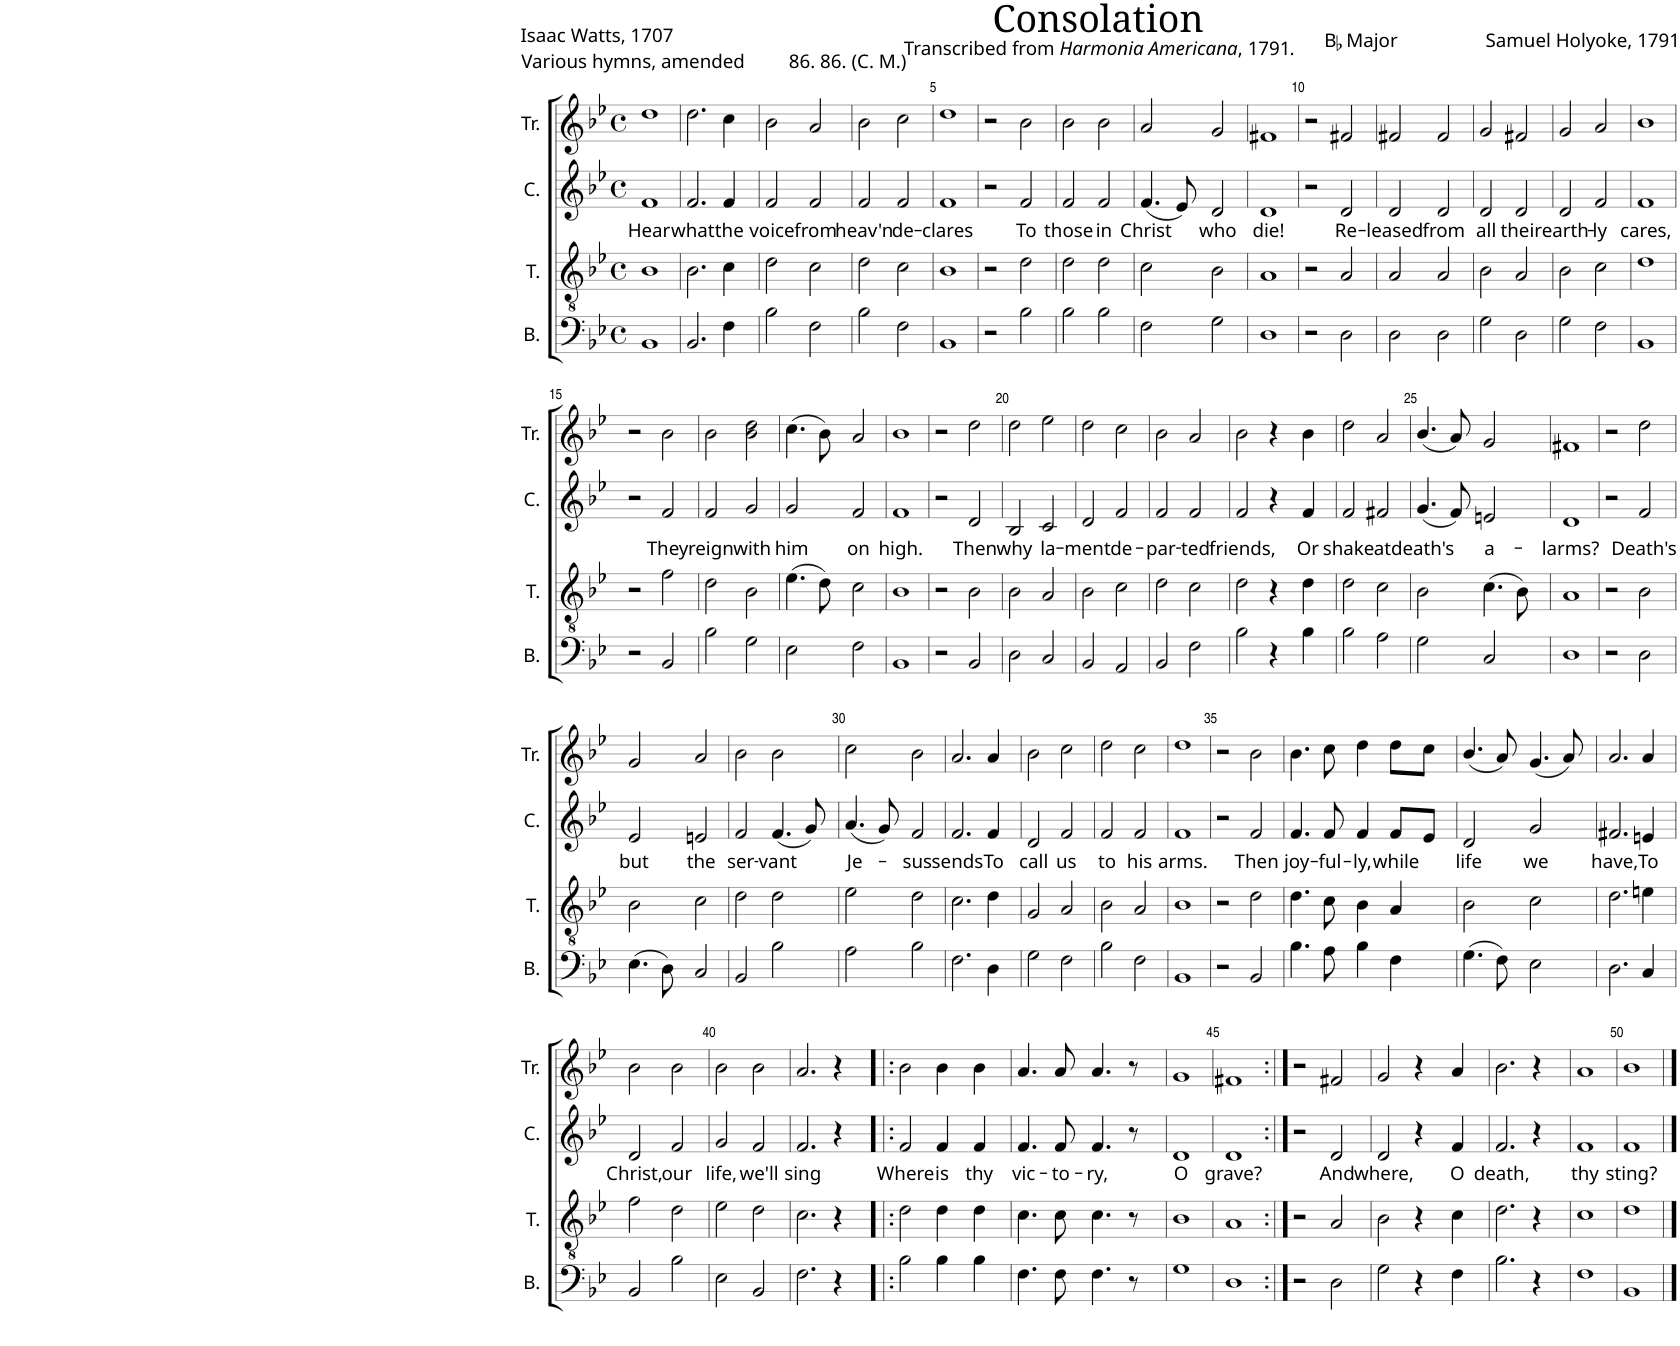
**kern	**kern	**kern	**text	**kern
*part4	*part3	*part2	*part2	*part1
*staff4	*staff3	*staff2	*staff2	*staff1
*I"B.	*I"T.	*I"C.	*	*I"Tr.
*I'B.	*I'T.	*I'C.	*	*I'Tr.
*clefF4	*clefGv2	*clefG2	*	*clefG2
*k[b-e-]	*k[b-e-]	*k[b-e-]	*	*k[b-e-]
*M4/4	*M4/4	*M4/4	*	*M4/4
*met(c)	*met(c)	*met(c)	*	*met(c)
=1	=1	=1	=1	=1
!	!	!	!LO:LY:b	!
1BB-	1B-	1f	Hear	1dd
=2	=2	=2	=2	=2
!	!	!	!LO:LY:b	!
2.BB-/	2.B-\	2.f/	what	2.dd\
!	!	!	!LO:LY:b	!
4F\	4c\	4f/	the	4cc\
=3	=3	=3	=3	=3
!	!	!	!LO:LY:b	!
2B-\	2d\	2f/	voice	2b-\
!	!	!	!LO:LY:b	!
2F\	2c\	2f/	from	2a/
=4	=4	=4	=4	=4
!	!	!	!LO:LY:b	!
2B-\	2d\	2f/	heav'n	2b-\
!	!	!	!LO:LY:b	!
2F\	2c\	2f/	de-	2cc\
=5	=5	=5	=5	=5
!	!	!	!LO:LY:b	!
1BB-	1B-	1f	-clares	1dd
=6	=6	=6	=6	=6
2r	2r	2r	.	2r
!	!	!	!LO:LY:b	!
2B-\	2d\	2f/	To	2b-\
=7	=7	=7	=7	=7
!	!	!	!LO:LY:b	!
2B-\	2d\	2f/	those	2b-\
!	!	!	!LO:LY:b	!
2B-\	2d\	2f/	in	2b-\
=8	=8	=8	=8	=8
!	!	!	!LO:LY:b	!
2F\	2c\	(4.f/	Christ	2a/
.	.	8e-/)	.	.
!	!	!	!LO:LY:b	!
2G\	2B-\	2d/	who	2g/
=9	=9	=9	=9	=9
!	!	!	!LO:LY:b	!
1D	1A	1d	die!	1f#X
=10	=10	=10	=10	=10
2r	2r	2r	.	2r
!	!	!	!LO:LY:b	!
2D\	2A/	2d/	Re-	2f#X/
=11	=11	=11	=11	=11
!	!	!	!LO:LY:b	!
2D\	2A/	2d/	-leased	2f#X/
!	!	!	!LO:LY:b	!
2D\	2A/	2d/	from	2f#/
=12	=12	=12	=12	=12
!	!	!	!LO:LY:b	!
2G\	2B-\	2d/	all	2g/
!	!	!	!LO:LY:b	!
2D\	2A/	2d/	their	2f#X/
=13	=13	=13	=13	=13
!	!	!	!LO:LY:b	!
2G\	2B-\	2d/	earth-	2g/
!	!	!	!LO:LY:b	!
2F\	2c\	2f/	-ly	2a/
=14	=14	=14	=14	=14
!	!	!	!LO:LY:b	!
1BB-	1d	1f	cares,	1b-
!!LO:LB:g=z
=15	=15	=15	=15	=15
2r	2r	2r	.	2r
!	!	!	!LO:LY:b	!
2BB-/	2f\	2f/	They	2b-\
=16	=16	=16	=16	=16
!	!	!	!LO:LY:b	!
2B-\	2d\	2f/	reign	2b-\
!	!	!	!LO:LY:b	!
2G\	2B-\	2g/	with	2b-\ 2dd\
=17	=17	=17	=17	=17
!	!	!	!LO:LY:b	!
2E-\	(4.e-\	2g/	him	(4.cc\
.	8d\)	.	.	8b-\)
!	!	!	!LO:LY:b	!
2F\	2c\	2f/	on	2a/
=18	=18	=18	=18	=18
!	!	!	!LO:LY:b	!
1BB-	1B-	1f	high.	1b-
=19	=19	=19	=19	=19
2r	2r	2r	.	2r
!	!	!	!LO:LY:b	!
2BB-/	2B-\	2d/	Then	2dd\
=20	=20	=20	=20	=20
!	!	!	!LO:LY:b	!
2D\	2B-\	2B-/	why	2dd\
!	!	!	!LO:LY:b	!
2C/	2A/	2c/	la-	2ee-\
=21	=21	=21	=21	=21
!	!	!	!LO:LY:b	!
2BB-/	2B-\	2d/	-ment	2dd\
!	!	!	!LO:LY:b	!
2AA/	2c\	2f/	de-	2cc\
=22	=22	=22	=22	=22
!	!	!	!LO:LY:b	!
2BB-/	2d\	2f/	-par-	2b-\
!	!	!	!LO:LY:b	!
2F\	2c\	2f/	-ted	2a/
=23	=23	=23	=23	=23
!	!	!	!LO:LY:b	!
2B-\	2d\	2f/	friends,	2b-\
4r	4r	4r	.	4r
!	!	!	!LO:LY:b	!
4B-\	4d\	4f/	Or	4b-\
=24	=24	=24	=24	=24
!	!	!	!LO:LY:b	!
2B-\	2d\	2f/	shake	2dd\
!	!	!	!LO:LY:b	!
2A\	2c\	2f#X/	at	2a/
=25	=25	=25	=25	=25
!	!	!	!LO:LY:b	!
2G\	2B-\	(4.g/	death's	(4.b-/
.	.	8f/)	.	8a/)
!	!	!	!LO:LY:b	!
2C/	(4.c\	2en/	a-	2g/
.	8B-\)	.	.	.
=26	=26	=26	=26	=26
!	!	!	!LO:LY:b	!
1D	1A	1d	-larms?	1f#X
=27	=27	=27	=27	=27
2r	2r	2r	.	2r
!	!	!	!LO:LY:b	!
2D\	2B-\	2f/	Death's	2dd\
!!LO:LB:g=z
=28	=28	=28	=28	=28
!	!	!	!LO:LY:b	!
(4.E-\	2B-\	2e-/	but	2g/
8D\)	.	.	.	.
!	!	!	!LO:LY:b	!
2C/	2c\	2en/	the	2a/
=29	=29	=29	=29	=29
!	!	!	!LO:LY:b	!
2BB-/	2d\	2f/	ser-	2b-\
!	!	!	!LO:LY:b	!
2B-\	2d\	(4.f/	-vant	2b-\
.	.	8g/)	.	.
=30	=30	=30	=30	=30
!	!	!	!LO:LY:b	!
2A\	2e-\	(4.a/	Je-	2cc\
.	.	8g/)	.	.
!	!	!	!LO:LY:b	!
2B-\	2d\	2f/	-sus	2b-\
=31	=31	=31	=31	=31
!	!	!	!LO:LY:b	!
2.F\	2.c\	2.f/	sends	2.a/
!	!	!	!LO:LY:b	!
4D\	4d\	4f/	To	4a/
=32	=32	=32	=32	=32
!	!	!	!LO:LY:b	!
2G\	2G/	2d/	call	2b-\
!	!	!	!LO:LY:b	!
2F\	2A/	2f/	us	2cc\
=33	=33	=33	=33	=33
!	!	!	!LO:LY:b	!
2B-\	2B-\	2f/	to	2dd\
!	!	!	!LO:LY:b	!
2F\	2A/	2f/	his	2cc\
=34	=34	=34	=34	=34
!	!	!	!LO:LY:b	!
1BB-	1B-	1f	arms.	1dd
=35	=35	=35	=35	=35
2r	2r	2r	.	2r
!	!	!	!LO:LY:b	!
2BB-/	2d\	2f/	Then	2b-\
=36	=36	=36	=36	=36
!	!	!	!LO:LY:b	!
4.B-\	4.d\	4.f/	joy-	4.b-\
!	!	!	!LO:LY:b	!
8A\	8c\	8f/	-ful-	8cc\
!	!	!	!LO:LY:b	!
4B-\	4B-\	4f/	-ly,	4dd\
!	!	!	!LO:LY:b	!
4F\	4A/	8f/L	while	8dd\L
.	.	8e-/J	.	8cc\J
=37	=37	=37	=37	=37
!	!	!	!LO:LY:b	!
(4.G\	2B-\	2d/	life	(4.b-/
8F\)	.	.	.	8a/)
!	!	!	!LO:LY:b	!
2E-\	2c\	2g/	we	(4.g/
.	.	.	.	8a/)
=38	=38	=38	=38	=38
!	!	!	!LO:LY:b	!
2.D\	2.d\	2.f#X/	have,	2.a/
!	!	!	!LO:LY:b	!
4C/	4en\	4en/	To	4a/
!!LO:LB:g=z
=39	=39	=39	=39	=39
!	!	!	!LO:LY:b	!
2BB-/	2f\	2d/	Christ,	2b-\
!	!	!	!LO:LY:b	!
2B-\	2d\	2f/	our	2b-\
=40	=40	=40	=40	=40
!	!	!	!LO:LY:b	!
2E-\	2e-\	2g/	life,	2b-\
!	!	!	!LO:LY:b	!
2BB-/	2d\	2f/	we'll	2b-\
=41	=41	=41	=41	=41
!	!	!	!LO:LY:b	!
2.F\	2.c\	2.f/	sing	2.a/
4r	4r	4r	.	4r
=42!|:	=42!|:	=42!|:	=42!|:	=42!|:
!	!	!	!LO:LY:b	!
2B-\	2d\	2f/	Where	2b-\
!	!	!	!LO:LY:b	!
4B-\	4d\	4f/	is	4b-\
!	!	!	!LO:LY:b	!
4B-\	4d\	4f/	thy	4b-\
=43	=43	=43	=43	=43
!	!	!	!LO:LY:b	!
4.F\	4.c\	4.f/	vic-	4.a/
!	!	!	!LO:LY:b	!
8F\	8c\	8f/	-to-	8a/
!	!	!	!LO:LY:b	!
4.F\	4.c\	4.f/	-ry,	4.a/
8r	8r	8r	.	8r
=44	=44	=44	=44	=44
!	!	!	!LO:LY:b	!
1G	1B-	1d	O	1g
=45	=45	=45	=45	=45
!	!	!	!LO:LY:b	!
1D	1A	1d	grave?	1f#X
=46:|!	=46:|!	=46:|!	=46:|!	=46:|!
2r	2r	2r	.	2r
!	!	!	!LO:LY:b	!
2D\	2A/	2d/	And	2f#X/
=47	=47	=47	=47	=47
!	!	!	!LO:LY:b	!
2G\	2B-\	2d/	where,	2g/
4r	4r	4r	.	4r
!	!	!	!LO:LY:b	!
4F\	4c\	4f/	O	4a/
=48	=48	=48	=48	=48
!	!	!	!LO:LY:b	!
2.B-\	2.d\	2.f/	death,	2.b-\
4r	4r	4r	.	4r
=49	=49	=49	=49	=49
!	!	!	!LO:LY:b	!
1F	1c	1f	thy	1a
=50	=50	=50	=50	=50
!	!	!	!LO:LY:b	!
1BB-	1d	1f	sting?	1b-
==	==	==	==	==
*-	*-	*-	*-	*-
